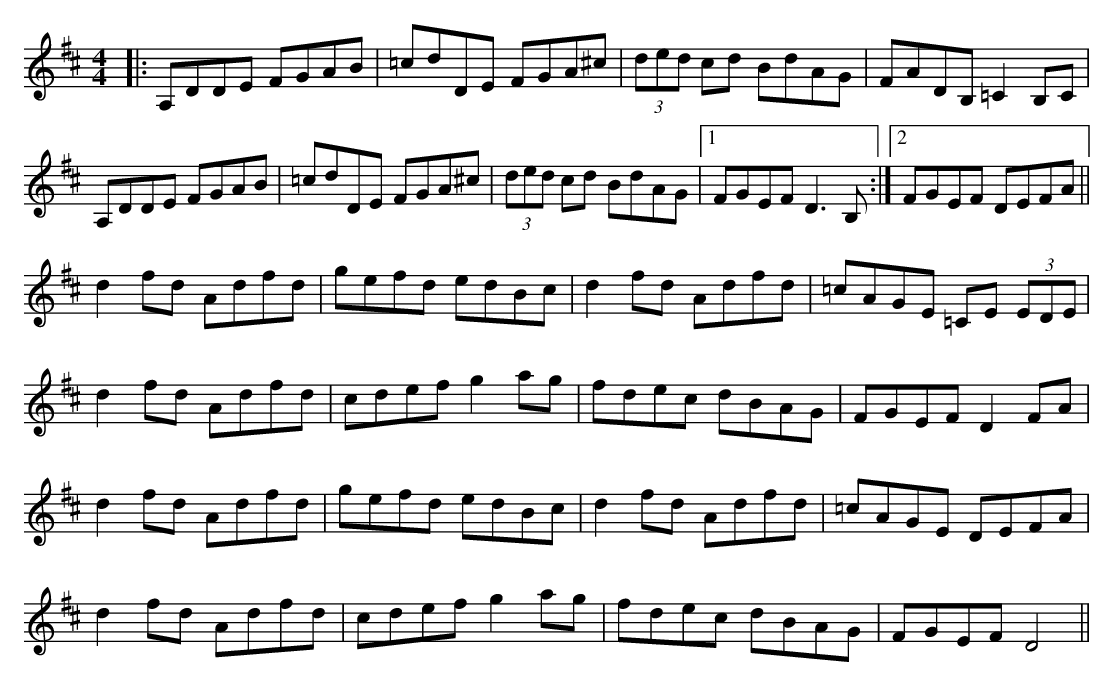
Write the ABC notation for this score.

X:1
M:4/4
K:D
|:A,DDE FGAB|=cdDE FGA^c|(3ded cd BdAG|FADB, =C2 B,C|
A,DDE FGAB|=cdDE FGA^c|(3ded cd BdAG|1 FGEF D3 B,:|2 FGEF DEFA||
d2 fd Adfd|gefd edBc|d2 fd Adfd|=cAGE =CE (3EDE|
d2 fd Adfd|cdef g2 ag|fdec dBAG|FGEF D2 FA|
d2 fd Adfd|gefd edBc|d2 fd Adfd|=cAGE DEFA|
d2 fd Adfd|cdef g2 ag|fdec dBAG|FGEF D4||
